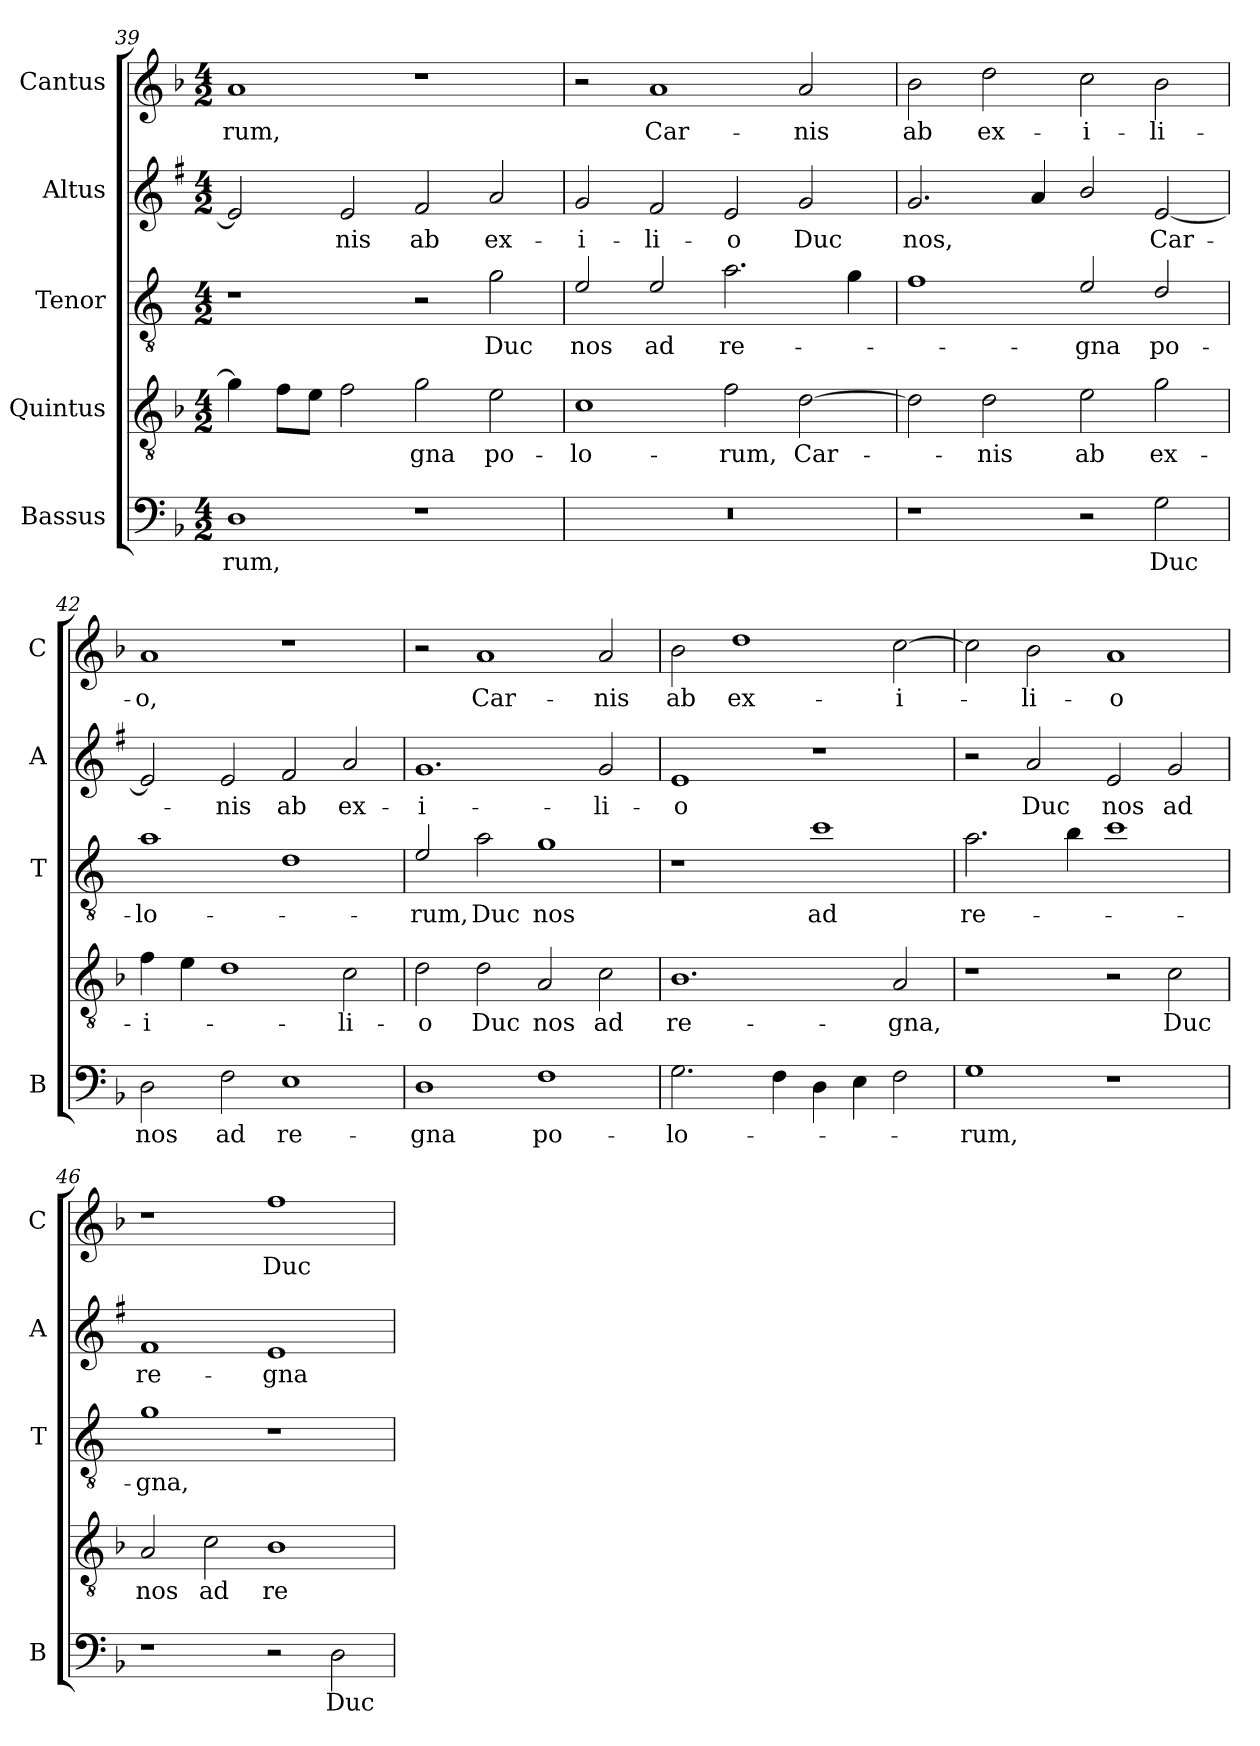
**kern	**text	**kern	**text	**kern	**text	**kern	**text	**kern	**text
*part5	*part5	*part4	*part4	*part3	*part3	*part2	*part2	*part1	*part1
*staff5	*staff5	*staff4	*staff4	*staff3	*staff3	*staff2	*staff2	*staff1	*staff1
*I"Bassus	*	*I"Quintus	*	*I"Tenor	*	*I"Altus	*	*I"Cantus	*
*I'B	*	*	*	*I'T	*	*I'A	*	*I'C	*
*clefF4	*	*clefGv2	*	*clefGv2	*	*clefG2	*	*clefG2	*
*	*	*	*	*ITrd4c7	*	*ITrd1c2	*	*	*
*k[b-]	*	*k[b-]	*	*k[b-]	*	*k[b-]	*	*k[b-]	*
*F:	*	*F:	*	*F:	*	*F:	*	*F:	*
*M4/2	*	*M4/2	*	*M4/2	*	*M4/2	*	*M4/2	*
=39	=39	=39	=39	=39	=39	=39	=39	=39	=39
!	!LO:LY:b	!	!	!	!	!	!	!	!LO:LY:b
1D	-rum,	4g\]	.	1r	.	2d/]	.	1a	-rum,
.	.	8f\L	.	.	.	.	.	.	.
.	.	8e\J	.	.	.	.	.	.	.
!	!	!	!	!	!	!	!LO:LY:b	!	!
.	.	2f\	.	.	.	2d/	-nis	.	.
!	!	!	!LO:LY:b	!	!	!	!LO:LY:b	!	!
1r	.	2g\	-gna	2r	.	2e/	ab	1r	.
!	!	!	!LO:LY:b	!	!LO:LY:b	!	!LO:LY:b	!	!
.	.	2e\	po-	2c\	Duc	2g/	ex-	.	.
=40	=40	=40	=40	=40	=40	=40	=40	=40	=40
!	!	!	!LO:LY:b	!	!LO:LY:b	!	!LO:LY:b	!	!
0r	.	1c	-lo-	2A/	nos	2f/	-i-	2r	.
!	!	!	!	!	!LO:LY:b	!	!LO:LY:b	!	!LO:LY:b
.	.	.	.	2A/	ad	2e/	-li-	1a	Car-
!	!	!	!LO:LY:b	!	!LO:LY:b	!	!LO:LY:b	!	!
.	.	2f\	-rum,	2.d\	re-	2d/	-o	.	.
!	!	!	!LO:LY:b	!	!	!	!LO:LY:b	!	!LO:LY:b
.	.	[2d\	Car-	.	.	2f/	Duc	2a/	-nis
.	.	.	.	4c\	.	.	.	.	.
!!LO:LB:g=z
=41	=41	=41	=41	=41	=41	=41	=41	=41	=41
!	!	!	!	!	!	!	!LO:LY:b	!	!LO:LY:b
1r	.	2d\]	.	1B-	.	2.f/	nos,	2b-\	ab
!	!	!	!LO:LY:b	!	!	!	!	!	!LO:LY:b
.	.	2d\	-nis	.	.	.	.	2dd\	ex-
.	.	.	.	.	.	4g/	.	.	.
!	!	!	!LO:LY:b	!	!LO:LY:b	!	!	!	!LO:LY:b
2r	.	2e\	ab	2A/	-gna	2a/	.	2cc\	-i-
!	!LO:LY:b	!	!LO:LY:b	!	!LO:LY:b	!	!LO:LY:b	!	!LO:LY:b
2G\	Duc	2g\	ex-	2G/	po-	[2d/	Car-	2b-\	-li-
=42	=42	=42	=42	=42	=42	=42	=42	=42	=42
!	!LO:LY:b	!	!LO:LY:b	!	!LO:LY:b	!	!	!	!LO:LY:b
2D\	nos	4f\	-i-	1d	-lo-	2d/]	.	1a	-o,
.	.	4e\	.	.	.	.	.	.	.
!	!LO:LY:b	!	!	!	!	!	!LO:LY:b	!	!
2F\	ad	1d	.	.	.	2d/	-nis	.	.
!	!LO:LY:b	!	!	!	!	!	!LO:LY:b	!	!
1E	re-	.	.	1G	.	2e/	ab	1r	.
!	!	!	!LO:LY:b	!	!	!	!LO:LY:b	!	!
.	.	2c\	-li-	.	.	2g/	ex-	.	.
=43	=43	=43	=43	=43	=43	=43	=43	=43	=43
!	!LO:LY:b	!	!LO:LY:b	!	!LO:LY:b	!	!LO:LY:b	!	!
1D	-gna	2d\	-o	2A/	-rum,	1.f	-i-	2r	.
!	!	!	!LO:LY:b	!	!LO:LY:b	!	!	!	!LO:LY:b
.	.	2d\	Duc	2d\	Duc	.	.	1a	Car-
!	!LO:LY:b	!	!LO:LY:b	!	!LO:LY:b	!	!	!	!
1F	po-	2A/	nos	1c	nos	.	.	.	.
!	!	!	!LO:LY:b	!	!	!	!LO:LY:b	!	!LO:LY:b
.	.	2c\	ad	.	.	2f/	-li-	2a/	-nis
=44	=44	=44	=44	=44	=44	=44	=44	=44	=44
!	!LO:LY:b	!	!LO:LY:b	!	!	!	!LO:LY:b	!	!LO:LY:b
2.G\	-lo-	1.B-	re-	1r	.	1d	-o	2b-\	ab
!	!	!	!	!	!	!	!	!	!LO:LY:b
.	.	.	.	.	.	.	.	1dd	ex-
4F\	.	.	.	.	.	.	.	.	.
!	!	!	!	!	!LO:LY:b	!	!	!	!
4D\	.	.	.	1f	ad	1r	.	.	.
4E\	.	.	.	.	.	.	.	.	.
!	!	!	!LO:LY:b	!	!	!	!	!	!LO:LY:b
2F\	.	2A/	-gna,	.	.	.	.	[2cc\	-i-
=45	=45	=45	=45	=45	=45	=45	=45	=45	=45
!	!LO:LY:b	!	!	!	!LO:LY:b	!	!	!	!
1G	-rum,	1r	.	2.d\	re-	2r	.	2cc\]	.
!	!	!	!	!	!	!	!LO:LY:b	!	!LO:LY:b
.	.	.	.	.	.	2g/	Duc	2b-\	-li-
.	.	.	.	4e\	.	.	.	.	.
!	!	!	!	!	!	!	!LO:LY:b	!	!LO:LY:b
1r	.	2r	.	1f	.	2d/	nos	1a	-o
!	!	!	!LO:LY:b	!	!	!	!LO:LY:b	!	!
.	.	2c\	Duc	.	.	2f/	ad	.	.
!!LO:PB:g=z
=46	=46	=46	=46	=46	=46	=46	=46	=46	=46
!	!	!	!LO:LY:b	!	!LO:LY:b	!	!LO:LY:b	!	!
1r	.	2A/	nos	1c	-gna,	1e	re-	1r	.
!	!	!	!LO:LY:b	!	!	!	!	!	!
.	.	2c\	ad	.	.	.	.	.	.
!	!	!	!LO:LY:b	!	!	!	!LO:LY:b	!	!LO:LY:b
2r	.	1B-	re-	1r	.	1d	-gna	1ff	Duc
!	!LO:LY:b	!	!	!	!	!	!	!	!
2D\	Duc	.	.	.	.	.	.	.	.
=	=	=	=	=	=	=	=	=	=
*-	*-	*-	*-	*-	*-	*-	*-	*-	*-
